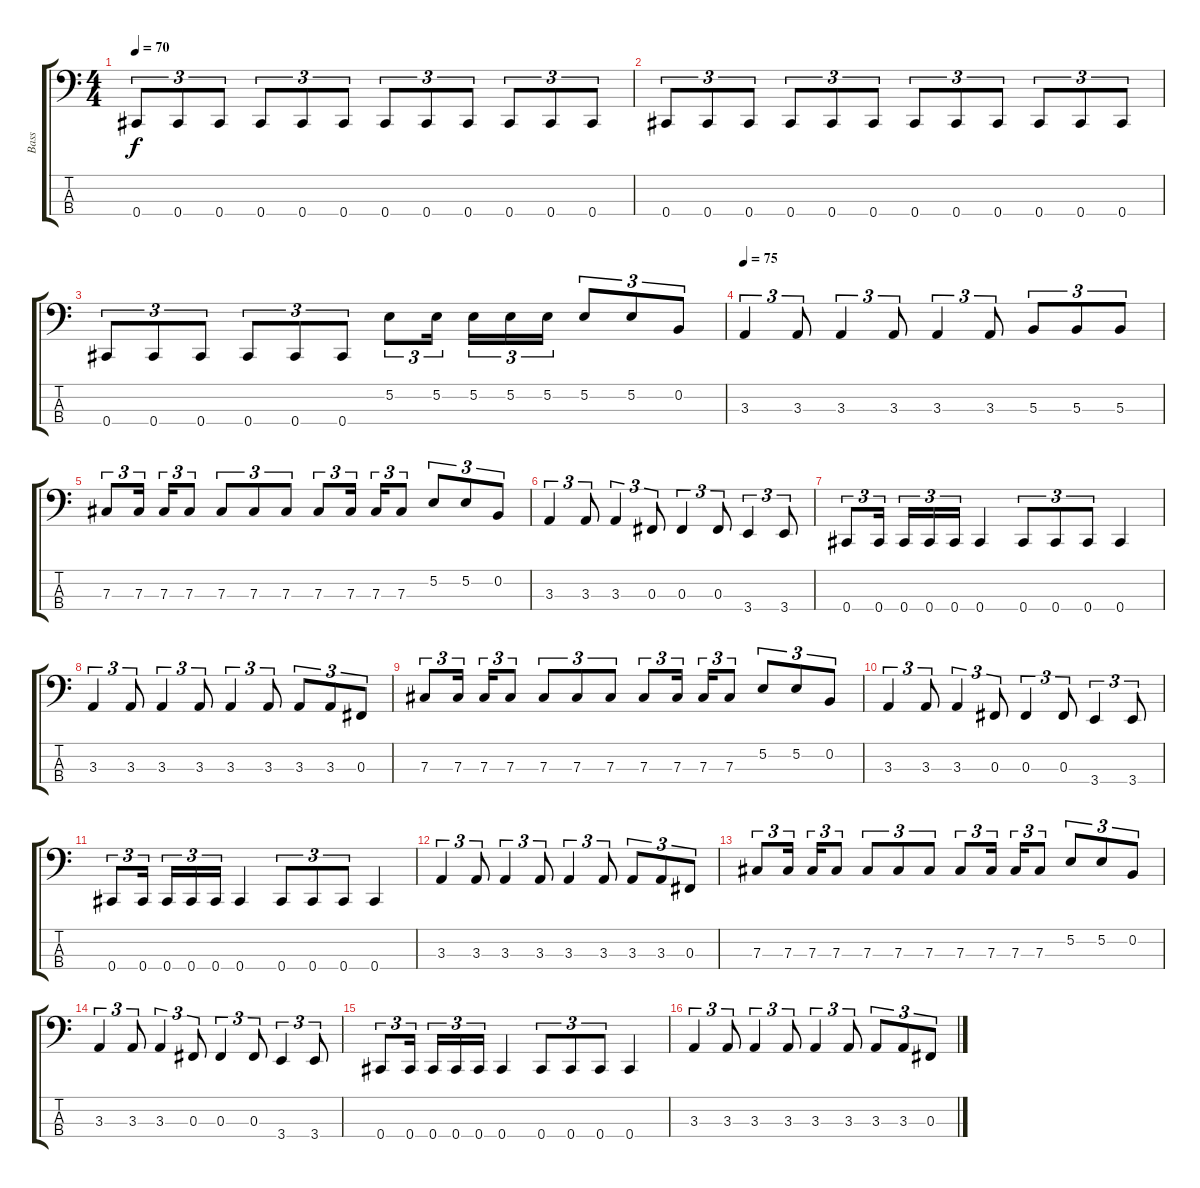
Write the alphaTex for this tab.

\track ("Bass" "Bass") {instrument electricbasspick}
\staff {score tabs}
\tuning (E2 B1 Gb1 Db1) {hide}
\ts (4 4)
\tempo 70
\clef f4
\ks c
0.4.8{tu (3 2) dy f} 0.4.8{tu (3 2)} 0.4.8{tu (3 2)} 0.4.8{tu (3 2)} 0.4.8{tu (3 2)} 0.4.8{tu (3 2)} 0.4.8{tu (3 2)} 0.4.8{tu (3 2)} 0.4.8{tu (3 2)} 0.4.8{tu (3 2)} 0.4.8{tu (3 2)} 0.4.8{tu (3 2)} |
0.4.8{tu (3 2)} 0.4.8{tu (3 2)} 0.4.8{tu (3 2)} 0.4.8{tu (3 2)} 0.4.8{tu (3 2)} 0.4.8{tu (3 2)} 0.4.8{tu (3 2)} 0.4.8{tu (3 2)} 0.4.8{tu (3 2)} 0.4.8{tu (3 2)} 0.4.8{tu (3 2)} 0.4.8{tu (3 2)} |
0.4.8{tu (3 2)} 0.4.8{tu (3 2)} 0.4.8{tu (3 2)} 0.4.8{tu (3 2)} 0.4.8{tu (3 2)} 0.4.8{tu (3 2)} 5.2.8{tu (3 2)} 5.2.16{tu (3 2)} 5.2.16{tu (3 2)} 5.2.16{tu (3 2)} 5.2.16{tu (3 2)} 5.2.8{tu (3 2)} 5.2.8{tu (3 2)} 0.2.8{tu (3 2)} |
\tempo 75
3.3.4{tu (3 2)} 3.3.8{tu (3 2)} 3.3.4{tu (3 2)} 3.3.8{tu (3 2)} 3.3.4{tu (3 2)} 3.3.8{tu (3 2)} 5.3.8{tu (3 2)} 5.3.8{tu (3 2)} 5.3.8{tu (3 2)} |
7.3.8{tu (3 2)} 7.3.16{tu (3 2)} 7.3.16{tu (3 2)} 7.3.8{tu (3 2)} 7.3.8{tu (3 2)} 7.3.8{tu (3 2)} 7.3.8{tu (3 2)} 7.3.8{tu (3 2)} 7.3.16{tu (3 2)} 7.3.16{tu (3 2)} 7.3.8{tu (3 2)} 5.2.8{tu (3 2)} 5.2.8{tu (3 2)} 0.2.8{tu (3 2)} |
3.3.4{tu (3 2)} 3.3.8{tu (3 2)} 3.3.4{tu (3 2)} 0.3.8{tu (3 2)} 0.3.4{tu (3 2)} 0.3.8{tu (3 2)} 3.4.4{tu (3 2)} 3.4.8{tu (3 2)} |
0.4.8{tu (3 2)} 0.4.16{tu (3 2)} 0.4.16{tu (3 2)} 0.4.16{tu (3 2)} 0.4.16{tu (3 2)} 0.4.4 0.4.8{tu (3 2)} 0.4.8{tu (3 2)} 0.4.8{tu (3 2)} 0.4.4 |
3.3.4{tu (3 2)} 3.3.8{tu (3 2)} 3.3.4{tu (3 2)} 3.3.8{tu (3 2)} 3.3.4{tu (3 2)} 3.3.8{tu (3 2)} 3.3.8{tu (3 2)} 3.3.8{tu (3 2)} 0.3.8{tu (3 2)} |
7.3.8{tu (3 2)} 7.3.16{tu (3 2)} 7.3.16{tu (3 2)} 7.3.8{tu (3 2)} 7.3.8{tu (3 2)} 7.3.8{tu (3 2)} 7.3.8{tu (3 2)} 7.3.8{tu (3 2)} 7.3.16{tu (3 2)} 7.3.16{tu (3 2)} 7.3.8{tu (3 2)} 5.2.8{tu (3 2)} 5.2.8{tu (3 2)} 0.2.8{tu (3 2)} |
3.3.4{tu (3 2)} 3.3.8{tu (3 2)} 3.3.4{tu (3 2)} 0.3.8{tu (3 2)} 0.3.4{tu (3 2)} 0.3.8{tu (3 2)} 3.4.4{tu (3 2)} 3.4.8{tu (3 2)} |
0.4.8{tu (3 2)} 0.4.16{tu (3 2)} 0.4.16{tu (3 2)} 0.4.16{tu (3 2)} 0.4.16{tu (3 2)} 0.4.4 0.4.8{tu (3 2)} 0.4.8{tu (3 2)} 0.4.8{tu (3 2)} 0.4.4 |
3.3.4{tu (3 2)} 3.3.8{tu (3 2)} 3.3.4{tu (3 2)} 3.3.8{tu (3 2)} 3.3.4{tu (3 2)} 3.3.8{tu (3 2)} 3.3.8{tu (3 2)} 3.3.8{tu (3 2)} 0.3.8{tu (3 2)} |
7.3.8{tu (3 2)} 7.3.16{tu (3 2)} 7.3.16{tu (3 2)} 7.3.8{tu (3 2)} 7.3.8{tu (3 2)} 7.3.8{tu (3 2)} 7.3.8{tu (3 2)} 7.3.8{tu (3 2)} 7.3.16{tu (3 2)} 7.3.16{tu (3 2)} 7.3.8{tu (3 2)} 5.2.8{tu (3 2)} 5.2.8{tu (3 2)} 0.2.8{tu (3 2)} |
3.3.4{tu (3 2)} 3.3.8{tu (3 2)} 3.3.4{tu (3 2)} 0.3.8{tu (3 2)} 0.3.4{tu (3 2)} 0.3.8{tu (3 2)} 3.4.4{tu (3 2)} 3.4.8{tu (3 2)} |
0.4.8{tu (3 2)} 0.4.16{tu (3 2)} 0.4.16{tu (3 2)} 0.4.16{tu (3 2)} 0.4.16{tu (3 2)} 0.4.4 0.4.8{tu (3 2)} 0.4.8{tu (3 2)} 0.4.8{tu (3 2)} 0.4.4 |
3.3.4{tu (3 2)} 3.3.8{tu (3 2)} 3.3.4{tu (3 2)} 3.3.8{tu (3 2)} 3.3.4{tu (3 2)} 3.3.8{tu (3 2)} 3.3.8{tu (3 2)} 3.3.8{tu (3 2)} 0.3.8{tu (3 2)}
